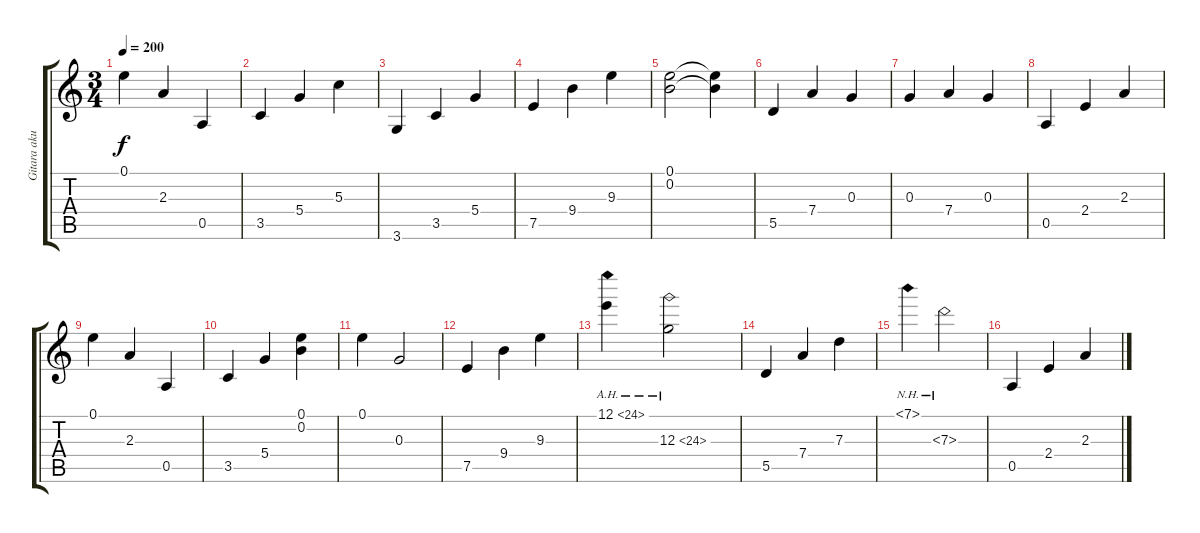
\track ("Gitara akustyczna 1" "Gitara aku") {instrument acousticguitarsteel}
\staff {score tabs}
\tuning (E4 B3 G3 D3 A2 E2) {hide}
\ts (3 4)
\tempo 200
\clef g2
\ks c
0.1.4{dy f} 2.3.4 0.5.4 |
3.5.4 5.4.4 5.3.4 |
3.6.4 3.5.4 5.4.4 |
7.5.4 9.4.4 9.3.4 |
(0.1 0.2).2 (0.1{t} 0.2{t}).4 |
5.5.4 7.4.4 0.3.4 |
0.3.4 7.4.4 0.3.4 |
0.5.4 2.4.4 2.3.4 |
0.1.4 2.3.4 0.5.4 |
3.5.4 5.4.4 (0.1 0.2).4 |
0.1.4 0.3.2 |
7.5.4 9.4.4 9.3.4 |
12.1{ah 12}.4 12.3{ah 12}.2 |
5.5.4 7.4.4 7.3.4 |
7.1{nh}.4 7.3{nh}.2 |
0.5.4 2.4.4 2.3.4
